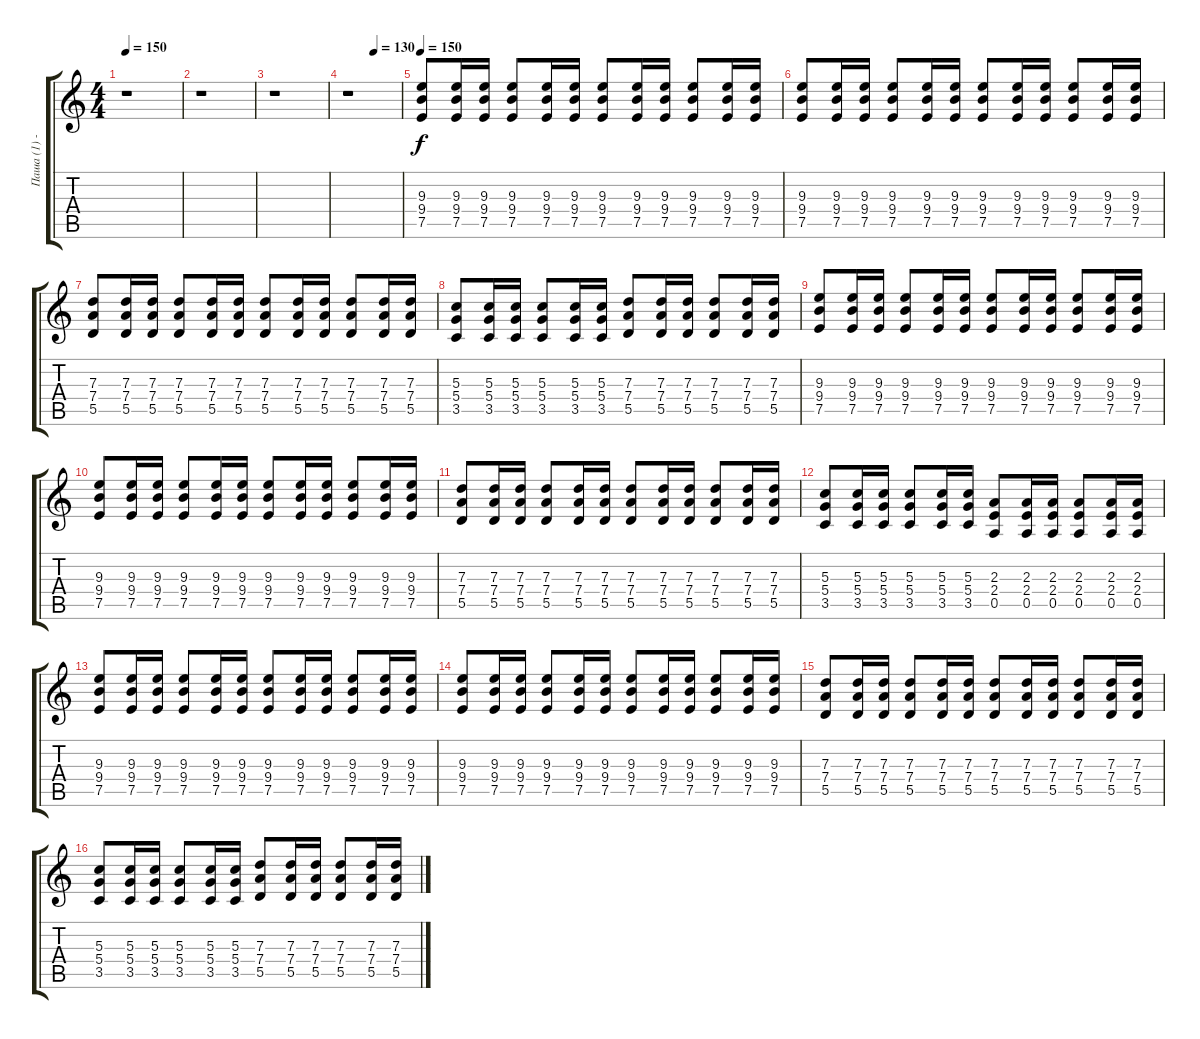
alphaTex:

\track ("Паша (1) - гитара" "Паша (1) -") {instrument distortionguitar}
\staff {score tabs}
\tuning (E4 B3 G3 D3 A2 E2) {hide}
\ts (4 4)
\tempo 150
\clef g2
\ks c
r.1{dy f} |
r.1 |
r.1 |
\tempo (130 0.5)
r.1 |
\tempo 150
(9.3 9.4 7.5).8 (9.3 9.4 7.5).16 (9.3 9.4 7.5).16 (9.3 9.4 7.5).8 (9.3 9.4 7.5).16 (9.3 9.4 7.5).16 (9.3 9.4 7.5).8 (9.3 9.4 7.5).16 (9.3 9.4 7.5).16 (9.3 9.4 7.5).8 (9.3 9.4 7.5).16 (9.3 9.4 7.5).16 |
(9.3 9.4 7.5).8 (9.3 9.4 7.5).16 (9.3 9.4 7.5).16 (9.3 9.4 7.5).8 (9.3 9.4 7.5).16 (9.3 9.4 7.5).16 (9.3 9.4 7.5).8 (9.3 9.4 7.5).16 (9.3 9.4 7.5).16 (9.3 9.4 7.5).8 (9.3 9.4 7.5).16 (9.3 9.4 7.5).16 |
(7.3 7.4 5.5).8 (7.3 7.4 5.5).16 (7.3 7.4 5.5).16 (7.3 7.4 5.5).8 (7.3 7.4 5.5).16 (7.3 7.4 5.5).16 (7.3 7.4 5.5).8 (7.3 7.4 5.5).16 (7.3 7.4 5.5).16 (7.3 7.4 5.5).8 (7.3 7.4 5.5).16 (7.3 7.4 5.5).16 |
(5.3 5.4 3.5).8 (5.3 5.4 3.5).16 (5.3 5.4 3.5).16 (5.3 5.4 3.5).8 (5.3 5.4 3.5).16 (5.3 5.4 3.5).16 (7.3 7.4 5.5).8 (7.3 7.4 5.5).16 (7.3 7.4 5.5).16 (7.3 7.4 5.5).8 (7.3 7.4 5.5).16 (7.3 7.4 5.5).16 |
(9.3 9.4 7.5).8 (9.3 9.4 7.5).16 (9.3 9.4 7.5).16 (9.3 9.4 7.5).8 (9.3 9.4 7.5).16 (9.3 9.4 7.5).16 (9.3 9.4 7.5).8 (9.3 9.4 7.5).16 (9.3 9.4 7.5).16 (9.3 9.4 7.5).8 (9.3 9.4 7.5).16 (9.3 9.4 7.5).16 |
(9.3 9.4 7.5).8 (9.3 9.4 7.5).16 (9.3 9.4 7.5).16 (9.3 9.4 7.5).8 (9.3 9.4 7.5).16 (9.3 9.4 7.5).16 (9.3 9.4 7.5).8 (9.3 9.4 7.5).16 (9.3 9.4 7.5).16 (9.3 9.4 7.5).8 (9.3 9.4 7.5).16 (9.3 9.4 7.5).16 |
(7.3 7.4 5.5).8 (7.3 7.4 5.5).16 (7.3 7.4 5.5).16 (7.3 7.4 5.5).8 (7.3 7.4 5.5).16 (7.3 7.4 5.5).16 (7.3 7.4 5.5).8 (7.3 7.4 5.5).16 (7.3 7.4 5.5).16 (7.3 7.4 5.5).8 (7.3 7.4 5.5).16 (7.3 7.4 5.5).16 |
(5.3 5.4 3.5).8 (5.3 5.4 3.5).16 (5.3 5.4 3.5).16 (5.3 5.4 3.5).8 (5.3 5.4 3.5).16 (5.3 5.4 3.5).16 (2.3 2.4 0.5).8 (2.3 2.4 0.5).16 (2.3 2.4 0.5).16 (2.3 2.4 0.5).8 (2.3 2.4 0.5).16 (2.3 2.4 0.5).16 |
(9.3 9.4 7.5).8 (9.3 9.4 7.5).16 (9.3 9.4 7.5).16 (9.3 9.4 7.5).8 (9.3 9.4 7.5).16 (9.3 9.4 7.5).16 (9.3 9.4 7.5).8 (9.3 9.4 7.5).16 (9.3 9.4 7.5).16 (9.3 9.4 7.5).8 (9.3 9.4 7.5).16 (9.3 9.4 7.5).16 |
(9.3 9.4 7.5).8 (9.3 9.4 7.5).16 (9.3 9.4 7.5).16 (9.3 9.4 7.5).8 (9.3 9.4 7.5).16 (9.3 9.4 7.5).16 (9.3 9.4 7.5).8 (9.3 9.4 7.5).16 (9.3 9.4 7.5).16 (9.3 9.4 7.5).8 (9.3 9.4 7.5).16 (9.3 9.4 7.5).16 |
(7.3 7.4 5.5).8 (7.3 7.4 5.5).16 (7.3 7.4 5.5).16 (7.3 7.4 5.5).8 (7.3 7.4 5.5).16 (7.3 7.4 5.5).16 (7.3 7.4 5.5).8 (7.3 7.4 5.5).16 (7.3 7.4 5.5).16 (7.3 7.4 5.5).8 (7.3 7.4 5.5).16 (7.3 7.4 5.5).16 |
(5.3 5.4 3.5).8 (5.3 5.4 3.5).16 (5.3 5.4 3.5).16 (5.3 5.4 3.5).8 (5.3 5.4 3.5).16 (5.3 5.4 3.5).16 (7.3 7.4 5.5).8 (7.3 7.4 5.5).16 (7.3 7.4 5.5).16 (7.3 7.4 5.5).8 (7.3 7.4 5.5).16 (7.3 7.4 5.5).16
